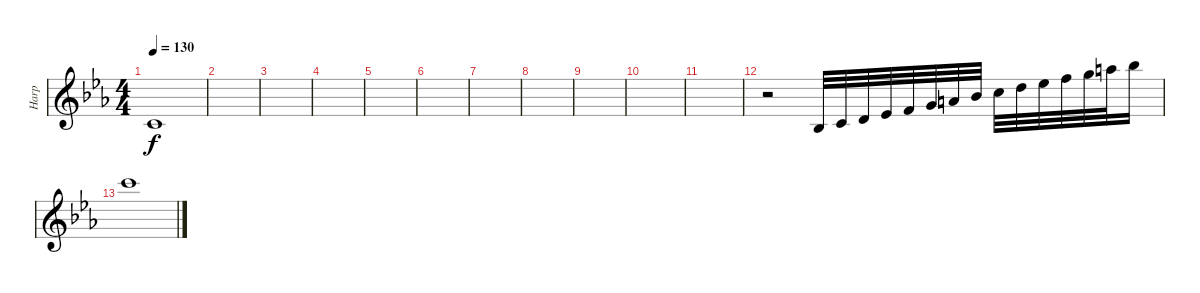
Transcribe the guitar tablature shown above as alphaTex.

\track ("Harp" "Harp") {instrument orchestralharp}
\staff {score}
\tuning (E4 B3 G3 D3 A2 E2) {hide}
\ts (4 4)
\tempo 130
\clef g2
\ks cminor
1.2.1{dy f} |
|
|
|
|
|
|
|
|
|
|
r.2 3.3.32 1.2.32 3.2.32 4.2.32 1.1.32 3.1.32 5.1.32 6.1.32 8.1.32 10.1.32 11.1.32 13.1.32 15.1.32 17.1.32 18.1.16 |
20.1.1
